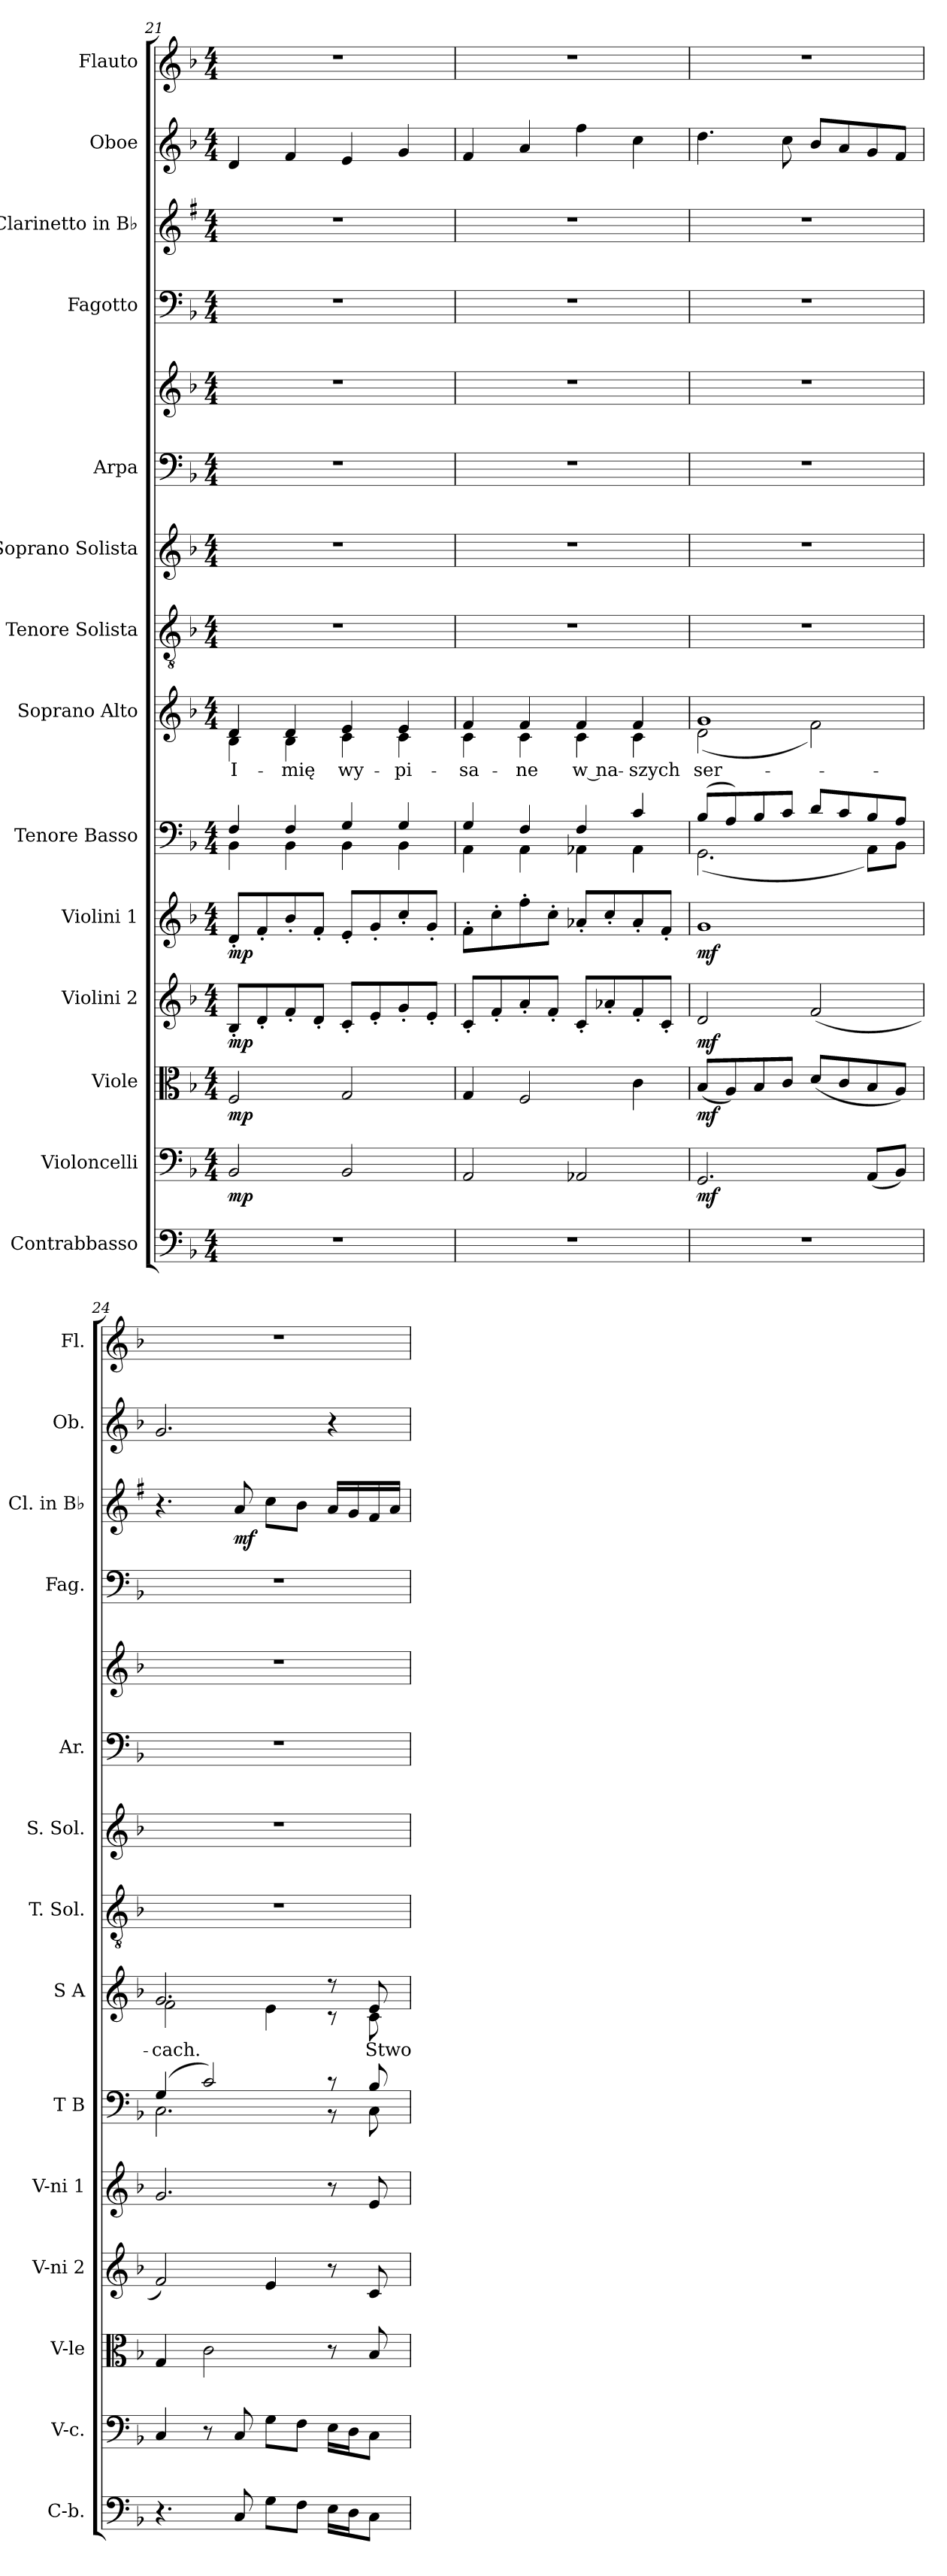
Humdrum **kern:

**kern	**kern	**dynam	**kern	**dynam	**kern	**dynam	**kern	**dynam	**kern	**kern	**text	**kern	**kern	**kern	**kern	**kern	**kern	**dynam	**kern	**kern
*part14	*part13	*part13	*part12	*part12	*part11	*part11	*part10	*part10	*part9	*part8	*part8	*part7	*part6	*part5	*part5	*part4	*part3	*part3	*part2	*part1
*staff15	*staff14	*staff14	*staff13	*staff13	*staff12	*staff12	*staff11	*staff11	*staff10	*staff9	*staff9	*staff8	*staff7	*staff6	*staff5	*staff4	*staff3	*staff3	*staff2	*staff1
*I"Contrabbasso	*I"Violoncelli	*	*I"Viole	*	*I"Violini 2	*	*I"Violini 1	*	*I"Tenore Basso	*I"Soprano Alto	*	*I"Tenore Solista	*I"Soprano Solista	*I"Arpa	*	*I"Fagotto	*I"Clarinetto in B♭	*	*I"Oboe	*I"Flauto
*I'C-b.	*I'V-c.	*	*I'V-le	*	*I'V-ni 2	*	*I'V-ni 1	*	*I'T B	*I'S A	*	*I'T. Sol.	*I'S. Sol.	*I'Ar.	*	*I'Fag.	*I'Cl. in B♭	*	*I'Ob.	*I'Fl.
*clefF4	*clefF4	*	*clefC3	*	*clefG2	*	*clefG2	*	*clefF4	*clefG2	*	*clefGv2	*clefG2	*clefF4	*clefG2	*clefF4	*clefG2	*	*clefG2	*clefG2
*	*	*	*	*	*	*	*	*	*	*	*	*	*	*	*	*	*ITrd1c2	*	*	*
*k[b-]	*k[b-]	*	*k[b-]	*	*k[b-]	*	*k[b-]	*	*k[b-]	*k[b-]	*	*k[b-]	*k[b-]	*k[b-]	*k[b-]	*k[b-]	*k[b-]	*	*k[b-]	*k[b-]
*M4/4	*M4/4	*	*M4/4	*	*M4/4	*	*M4/4	*	*M4/4	*M4/4	*	*M4/4	*M4/4	*M4/4	*M4/4	*M4/4	*M4/4	*	*M4/4	*M4/4
=21	=21	=21	=21	=21	=21	=21	=21	=21	=21	=21	=21	=21	=21	=21	=21	=21	=21	=21	=21	=21
*	*	*	*	*	*	*	*	*	*^	*^	*	*	*	*	*	*	*	*	*	*
1r	2BB-	mp	2F	mp	8B-'L	mp	8d'L	mp	4F	4BB-	4d	4B-	I-	1r	1r	1r	1r	1r	1r	.	4d	1r
.	.	.	.	.	8d'	.	8f'	.	.	.	.	.	.	.	.	.	.	.	.	.	.	.
.	.	.	.	.	8f'	.	8b-'	.	4F	4BB-	4d	4B-	-mię	.	.	.	.	.	.	.	4f	.
.	.	.	.	.	8d'J	.	8f'J	.	.	.	.	.	.	.	.	.	.	.	.	.	.	.
.	2BB-	.	2G	.	8c'L	.	8e'L	.	4G	4BB-	4e	4c	wy-	.	.	.	.	.	.	.	4e	.
.	.	.	.	.	8e'	.	8g'	.	.	.	.	.	.	.	.	.	.	.	.	.	.	.
.	.	.	.	.	8g'	.	8cc'	.	4G	4BB-	4e	4c	-pi-	.	.	.	.	.	.	.	4g	.
.	.	.	.	.	8e'J	.	8g'J	.	.	.	.	.	.	.	.	.	.	.	.	.	.	.
=22	=22	=22	=22	=22	=22	=22	=22	=22	=22	=22	=22	=22	=22	=22	=22	=22	=22	=22	=22	=22	=22	=22
1r	2AA	.	4G	.	8c'L	.	8f'L	.	4G	4AA	4f	4c	-sa-	1r	1r	1r	1r	1r	1r	.	4f	1r
.	.	.	.	.	8f'	.	8cc'	.	.	.	.	.	.	.	.	.	.	.	.	.	.	.
.	.	.	2F	.	8a'	.	8ff'	.	4F	4AA	4f	4c	-ne	.	.	.	.	.	.	.	4a	.
.	.	.	.	.	8f'J	.	8cc'J	.	.	.	.	.	.	.	.	.	.	.	.	.	.	.
.	2AA-X	.	.	.	8c'L	.	8a-X'L	.	4F	4AA-X	4f	4c	w na-	.	.	.	.	.	.	.	4ff	.
.	.	.	.	.	8a-X'	.	8cc'	.	.	.	.	.	.	.	.	.	.	.	.	.	.	.
.	.	.	4c	.	8f'	.	8a-'	.	4c	4AA-	4f	4c	-szych	.	.	.	.	.	.	.	4cc	.
.	.	.	.	.	8c'J	.	8f'J	.	.	.	.	.	.	.	.	.	.	.	.	.	.	.
=23	=23	=23	=23	=23	=23	=23	=23	=23	=23	=23	=23	=23	=23	=23	=23	=23	=23	=23	=23	=23	=23	=23
1r	2.GG	mf	(8B-L	mf	2d	mf	1g	mf	(8B-L	(2.GG	1g	(2d	ser-	1r	1r	1r	1r	1r	1r	.	4.dd	1r
.	.	.	8A)	.	.	.	.	.	8A)	.	.	.	.	.	.	.	.	.	.	.	.	.
.	.	.	8B-	.	.	.	.	.	8B-	.	.	.	.	.	.	.	.	.	.	.	.	.
.	.	.	8cJ	.	.	.	.	.	8cJ	.	.	.	.	.	.	.	.	.	.	.	8cc	.
.	.	.	(8dL	.	(2f	.	.	.	8dL	.	.	2f)	.	.	.	.	.	.	.	.	8b-L	.
.	.	.	8c	.	.	.	.	.	8c	.	.	.	.	.	.	.	.	.	.	.	8a	.
.	(8AAL	.	8B-	.	.	.	.	.	8B-	8AAL)	.	.	.	.	.	.	.	.	.	.	8g	.
.	8BB-J)	.	8AJ)	.	.	.	.	.	8AJ	8BB-J	.	.	.	.	.	.	.	.	.	.	8fJ	.
=24	=24	=24	=24	=24	=24	=24	=24	=24	=24	=24	=24	=24	=24	=24	=24	=24	=24	=24	=24	=24	=24	=24
4.r	4C	.	4G	.	2f)	.	2.g	.	(4G	2.C	2.g	2f	-cach.	1r	1r	1r	1r	1r	4.r	.	2.g	1r
.	8r	.	2c	.	.	.	.	.	2c)	.	.	.	.	.	.	.	.	.	.	.	.	.
8C	8C	.	.	.	.	.	.	.	.	.	.	.	.	.	.	.	.	.	8g	mf	.	.
8GL	8GL	.	.	.	4e	.	.	.	.	.	.	4e	.	.	.	.	.	.	8b-L	.	.	.
8FJ	8FJ	.	.	.	.	.	.	.	.	.	.	.	.	.	.	.	.	.	8aJ	.	.	.
16ELL	16ELL	.	8r	.	8r	.	8r	.	8r	8r	8r	8r	.	.	.	.	.	.	16gLL	.	4r	.
16DJ	16DJ	.	.	.	.	.	.	.	.	.	.	.	.	.	.	.	.	.	16f	.	.	.
8CJ	8CJ	.	8B-	.	8c	.	8e	.	8B-	8C	8e	8c	Stwo-	.	.	.	.	.	16e	.	.	.
.	.	.	.	.	.	.	.	.	.	.	.	.	.	.	.	.	.	.	16gJJ	.	.	.
*	*	*	*	*	*	*	*	*	*v	*v	*	*	*	*	*	*	*	*	*	*	*	*
*	*	*	*	*	*	*	*	*	*	*v	*v	*	*	*	*	*	*	*	*	*	*
=	=	=	=	=	=	=	=	=	=	=	=	=	=	=	=	=	=	=	=	=
*-	*-	*-	*-	*-	*-	*-	*-	*-	*-	*-	*-	*-	*-	*-	*-	*-	*-	*-	*-	*-
